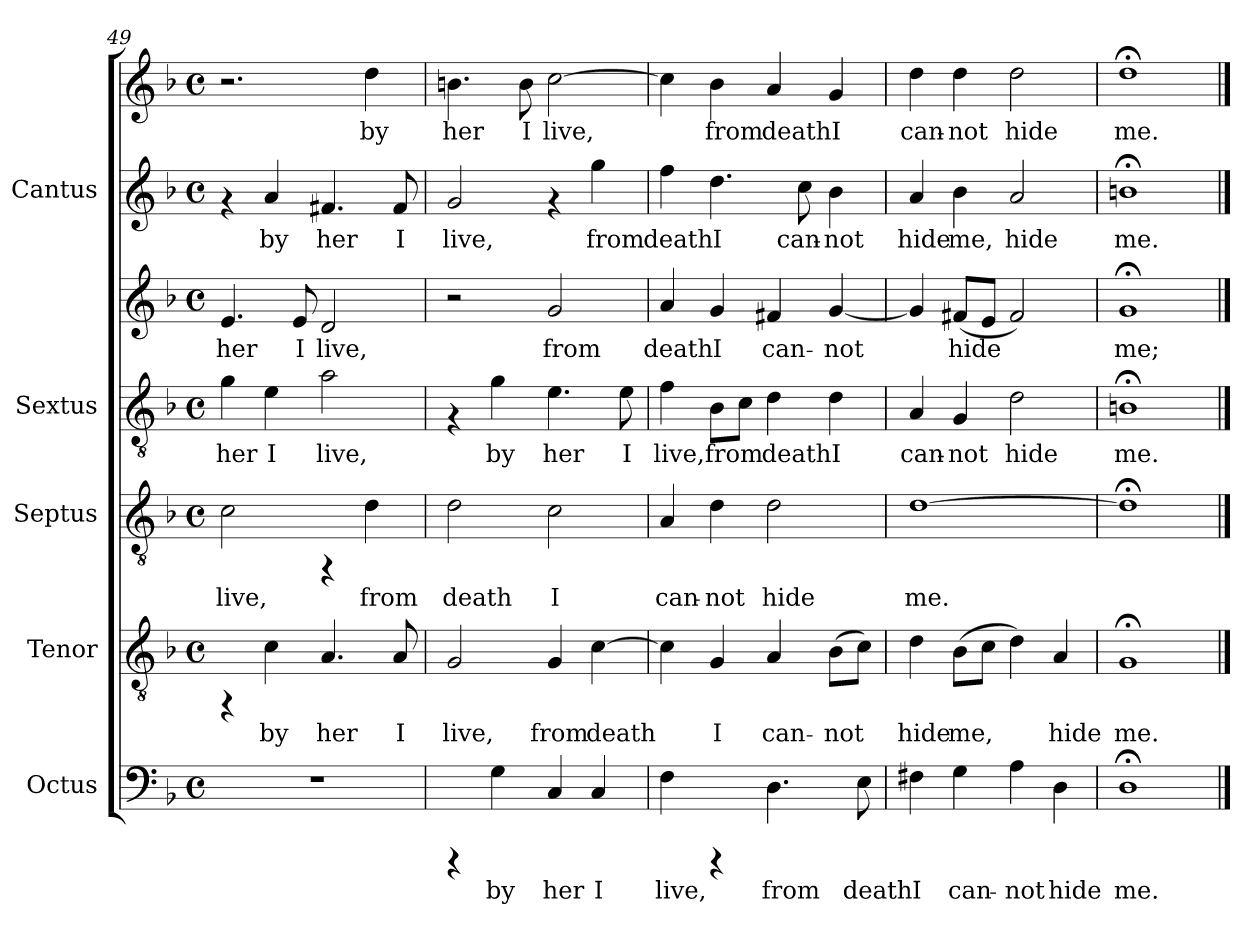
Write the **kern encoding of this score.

**kern	**text	**kern	**text	**kern	**text	**kern	**text	**kern	**text	**kern	**text	**kern	**text
*part5	*part5	*part4	*part4	*part3	*part3	*part2	*part2	*part2	*part2	*part1	*part1	*part1	*part1
*staff7	*staff7	*staff6	*staff6	*staff5	*staff5	*staff4	*staff4	*staff3	*staff3	*staff2	*staff2	*staff1	*staff1
*I"Octus	*	*I"Tenor	*	*I"Septus	*	*I"Sextus	*	*	*	*I"Cantus	*	*	*
*clefF4	*	*clefGv2	*	*clefGv2	*	*clefGv2	*	*clefG2	*	*clefG2	*	*clefG2	*
*k[b-]	*	*k[b-]	*	*k[b-]	*	*k[b-]	*	*k[b-]	*	*k[b-]	*	*k[b-]	*
*F:	*	*F:	*	*F:	*	*F:	*	*F:	*	*F:	*	*F:	*
*M4/4	*	*M4/4	*	*M4/4	*	*M4/4	*	*M4/4	*	*M4/4	*	*M4/4	*
*met(c)	*	*met(c)	*	*met(c)	*	*met(c)	*	*met(c)	*	*met(c)	*	*met(c)	*
=49	=49	=49	=49	=49	=49	=49	=49	=49	=49	=49	=49	=49	=49
!	!	!	!	!	!LO:LY:b:cj	!	!LO:LY:b:cj	!	!LO:LY:b:cj	!	!	!	!
1r	.	4rFF	.	2c\	live,	4g\	her	4.e/	her	4rf	.	2.r	.
!	!	!	!LO:LY:b:cj	!	!	!	!LO:LY:b:cj	!	!	!	!LO:LY:b:cj	!	!
.	.	4c\	by	.	.	4e\	I	.	.	4a/	by	.	.
!	!	!	!	!	!	!	!	!	!LO:LY:b:cj	!	!	!	!
.	.	.	.	.	.	.	.	8e/	I	.	.	.	.
!	!	!	!LO:LY:b:cj	!	!	!	!LO:LY:b:cj	!	!LO:LY:b:cj	!	!LO:LY:b:cj	!	!
.	.	4.A/	her	4rFF	.	2a\	live,	2d/	live,	4.f#X/	her	.	.
!	!	!	!	!	!LO:LY:b:cj	!	!	!	!	!	!	!	!LO:LY:b:cj
.	.	.	.	4d\	from	.	.	.	.	.	.	4dd\	by
!	!	!	!LO:LY:b:cj	!	!	!	!	!	!	!	!LO:LY:b:cj	!	!
.	.	8A/	I	.	.	.	.	.	.	8f#/	I	.	.
=50	=50	=50	=50	=50	=50	=50	=50	=50	=50	=50	=50	=50	=50
!	!	!	!LO:LY:b:cj	!	!LO:LY:b:cj	!	!	!	!	!	!LO:LY:b:cj	!	!LO:LY:b:cj
4rCCC	.	2G/	live,	2d\	death	4rF	.	2r	.	2g/	live,	4.bn\	her
!	!LO:LY:b:cj	!	!	!	!	!	!LO:LY:b:cj	!	!	!	!	!	!
4G\	by	.	.	.	.	4g\	by	.	.	.	.	.	.
!	!	!	!	!	!	!	!	!	!	!	!	!	!LO:LY:b:cj
.	.	.	.	.	.	.	.	.	.	.	.	8b\	I
!	!LO:LY:b:cj	!	!LO:LY:b:cj	!	!LO:LY:b:cj	!	!LO:LY:b:cj	!	!LO:LY:b:cj	!	!	!	!LO:LY:b:cj
4C/	her	4G/	from	2c\	I	4.e\	her	2g/	from	4rf	.	[>2cc\	live,
!	!LO:LY:b:cj	!	!LO:LY:b:cj	!	!	!	!	!	!	!	!LO:LY:b:cj	!	!
4C/	I	[>4c\	death	.	.	.	.	.	.	4gg\	from	.	.
!	!	!	!	!	!	!	!LO:LY:b:cj	!	!	!	!	!	!
.	.	.	.	.	.	8e\	I	.	.	.	.	.	.
=51	=51	=51	=51	=51	=51	=51	=51	=51	=51	=51	=51	=51	=51
!	!LO:LY:b:cj	!	!LO:LY:b:cj	!	!LO:LY:b:cj	!	!LO:LY:b:cj	!	!LO:LY:b:cj	!	!LO:LY:b:cj	!	!LO:LY:b:cj
4F\	live,	4c\]	.	4A/	can-	4f\	live,	4a/	death	4ff\	death	4cc\]	.
!	!	!	!LO:LY:b:cj	!	!LO:LY:b:cj	!	!LO:LY:b:cj	!	!LO:LY:b:cj	!	!LO:LY:b:cj	!	!LO:LY:b:cj
4rCCC	.	4G/	I	4d\	-not	8B-\L	from	4g/	I	4.dd\	I	4b-\	from
!	!	!	!	!	!	!	!LO:LY:b:cj	!	!	!	!	!	!
.	.	.	.	.	.	8c\J	.	.	.	.	.	.	.
!	!LO:LY:b:cj	!	!LO:LY:b:cj	!	!LO:LY:b:cj	!	!LO:LY:b:cj	!	!LO:LY:b:cj	!	!	!	!LO:LY:b:cj
4.D\	from	4A/	can-	2d\	hide	4d\	death	4f#X/	can-	.	.	4a/	death
!	!	!	!	!	!	!	!	!	!	!	!LO:LY:b:cj	!	!
.	.	.	.	.	.	.	.	.	.	8cc\	can-	.	.
!	!	!	!LO:LY:b:cj	!	!	!	!LO:LY:b:cj	!	!LO:LY:b:cj	!	!LO:LY:b:cj	!	!LO:LY:b:cj
.	.	(>8B-\L	-not	.	.	4d\	I	[<4g/	-not	4b-\	-not	4g/	I
!	!LO:LY:b:cj	!	!LO:LY:b:cj	!	!	!	!	!	!	!	!	!	!
8E\	death	8c\J)	.	.	.	.	.	.	.	.	.	.	.
!!LO:LB:g=z
=52	=52	=52	=52	=52	=52	=52	=52	=52	=52	=52	=52	=52	=52
!	!LO:LY:b:cj	!	!LO:LY:b:cj	!	!LO:LY:b:cj	!	!LO:LY:b:cj	!	!LO:LY:b:cj	!	!LO:LY:b:cj	!	!LO:LY:b:cj
4F#X\	I	4d\	hide	[>1d	me.	4A/	can-	4g/]	.	4a/	hide	4dd\	can-
!	!LO:LY:b:cj	!	!LO:LY:b:cj	!	!	!	!LO:LY:b:cj	!	!LO:LY:b:cj	!	!LO:LY:b:cj	!	!LO:LY:b:cj
4G\	can-	(>8B-\L	me,	.	.	4G/	-not	(<8f#X/L	hide	4b-\	me,	4dd\	-not
!	!	!	!LO:LY:b:cj	!	!	!	!	!	!LO:LY:b:cj	!	!	!	!
.	.	8c\J	.	.	.	.	.	8e/J	.	.	.	.	.
!	!LO:LY:b:cj	!	!LO:LY:b:cj	!	!	!	!LO:LY:b:cj	!	!LO:LY:b:cj	!	!LO:LY:b:cj	!	!LO:LY:b:cj
4A\	-not	4d\)	.	.	.	2d\	hide	2f#/)	.	2a/	hide	2dd\	hide
!	!LO:LY:b:cj	!	!LO:LY:b:cj	!	!	!	!	!	!	!	!	!	!
4D\	hide	4A/	hide	.	.	.	.	.	.	.	.	.	.
=53	=53	=53	=53	=53	=53	=53	=53	=53	=53	=53	=53	=53	=53
!	!LO:LY:b:cj	!	!LO:LY:b:cj	!	!	!	!LO:LY:b:cj	!	!LO:LY:b:cj	!	!LO:LY:b:cj	!	!LO:LY:b:cj
1D;<	me.	1G;<	me.	1d;<]	.	1Bn;<	me.	1g;<	me;	1bn;<	me.	1dd;<	me.
==	==	==	==	==	==	==	==	==	==	==	==	==	==
*-	*-	*-	*-	*-	*-	*-	*-	*-	*-	*-	*-	*-	*-
